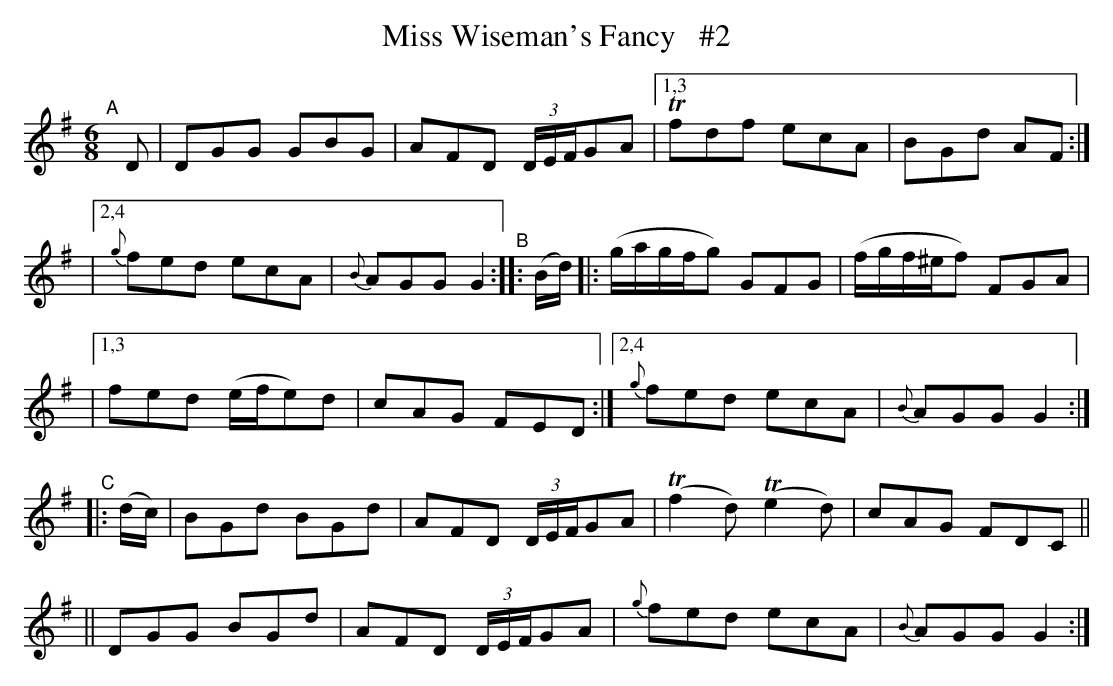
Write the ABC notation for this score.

X:1
T: Miss Wiseman's Fancy   #2
M: 6/8
L: 1/8
K: G
"^A"[|] D \
| DGG GBG | AFD (3D/E/F/GA \
|[1,3 Tfdf ecA | BGd AF :|
|[2,4 {g}fed ecA | {B}AGG G2 \
"^B":: (B/d/) \
|: (g/a/g/f/g) GFG | (f/g/f/^e/f) FGA |
|[1,3 fed (e/f/e)d | cAG FED :|\
[2,4 {g}fed ecA | {B}AGG G2 :|
"^C"|: (d/c/) \
| BGd BGd | AFD (3D/E/F/GA \
| (Tf2d) (Te2d) | cAG FDC ||
|| DGG BGd | AFD (3D/E/F/GA \
| {g}fed ecA | {B}AGG G2 :|
